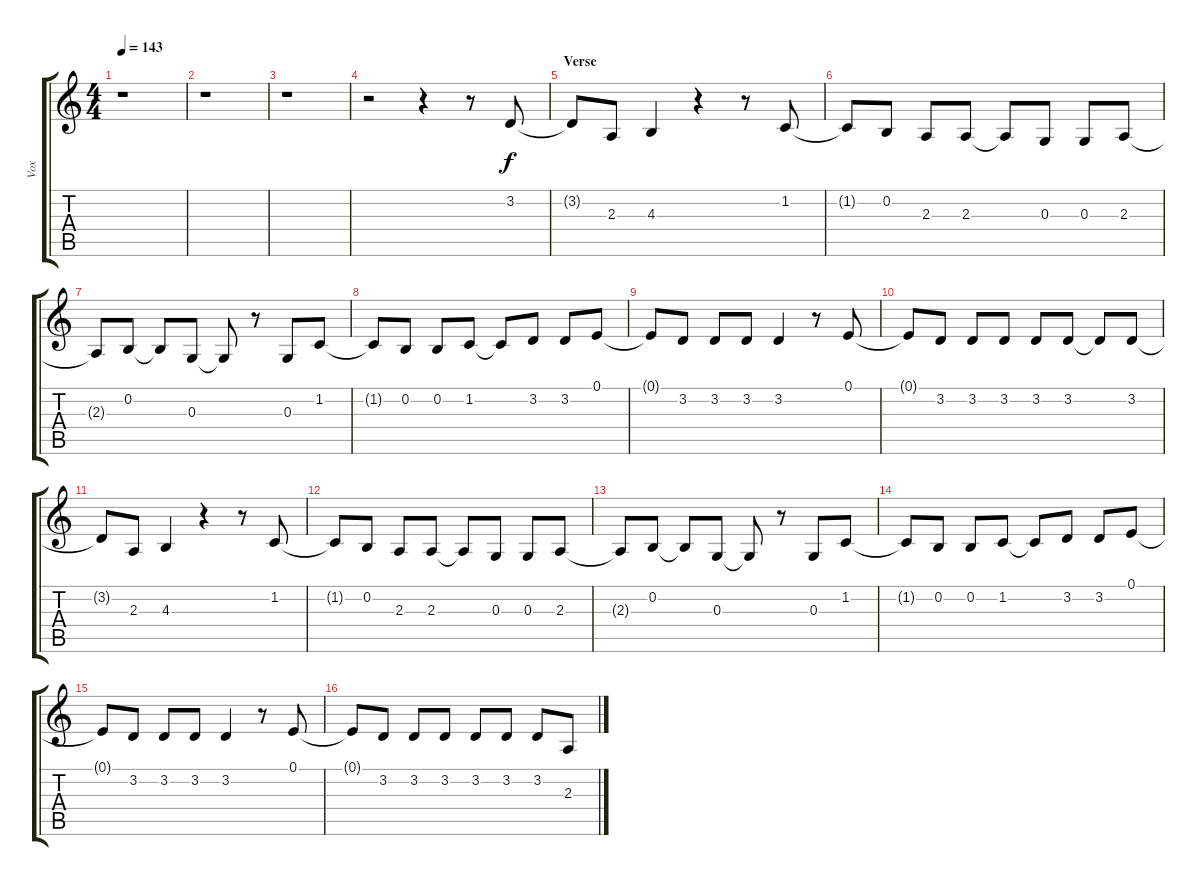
\track ("Vox" "Vox") {instrument bassoon}
\staff {score tabs}
\tuning (E4 B3 G3 D3 A2 E2) {hide}
\ts (4 4)
\tempo 143
\clef g2
\ks c
r.1{dy f} |
r.1 |
r.1 |
r.2 r.4 r.8 3.2.8{volume 16} |
\section ("" "Verse")
3.2{t}.8 2.3.8 4.3.4 r.4 r.8 1.2.8 |
1.2{t}.8 0.2.8 2.3.8 2.3.8 2.3{t}.8 0.3.8 0.3.8 2.3.8 |
2.3{t}.8 0.2.8 0.2{t}.8 0.3.8 0.3{t}.8 r.8 0.3.8 1.2.8 |
1.2{t}.8 0.2.8 0.2.8 1.2.8 1.2{t}.8 3.2.8 3.2.8 0.1.8 |
0.1{t}.8 3.2.8 3.2.8 3.2.8 3.2.4 r.8 0.1.8 |
0.1{t}.8 3.2.8 3.2.8 3.2.8 3.2.8 3.2.8 3.2{t}.8 3.2.8 |
3.2{t}.8 2.3.8 4.3.4 r.4 r.8 1.2.8 |
1.2{t}.8 0.2.8 2.3.8 2.3.8 2.3{t}.8 0.3.8 0.3.8 2.3.8 |
2.3{t}.8 0.2.8 0.2{t}.8 0.3.8 0.3{t}.8 r.8 0.3.8 1.2.8 |
1.2{t}.8 0.2.8 0.2.8 1.2.8 1.2{t}.8 3.2.8 3.2.8 0.1.8 |
0.1{t}.8 3.2.8 3.2.8 3.2.8 3.2.4 r.8 0.1.8 |
0.1{t}.8 3.2.8 3.2.8 3.2.8 3.2.8 3.2.8 3.2.8 2.3.8
